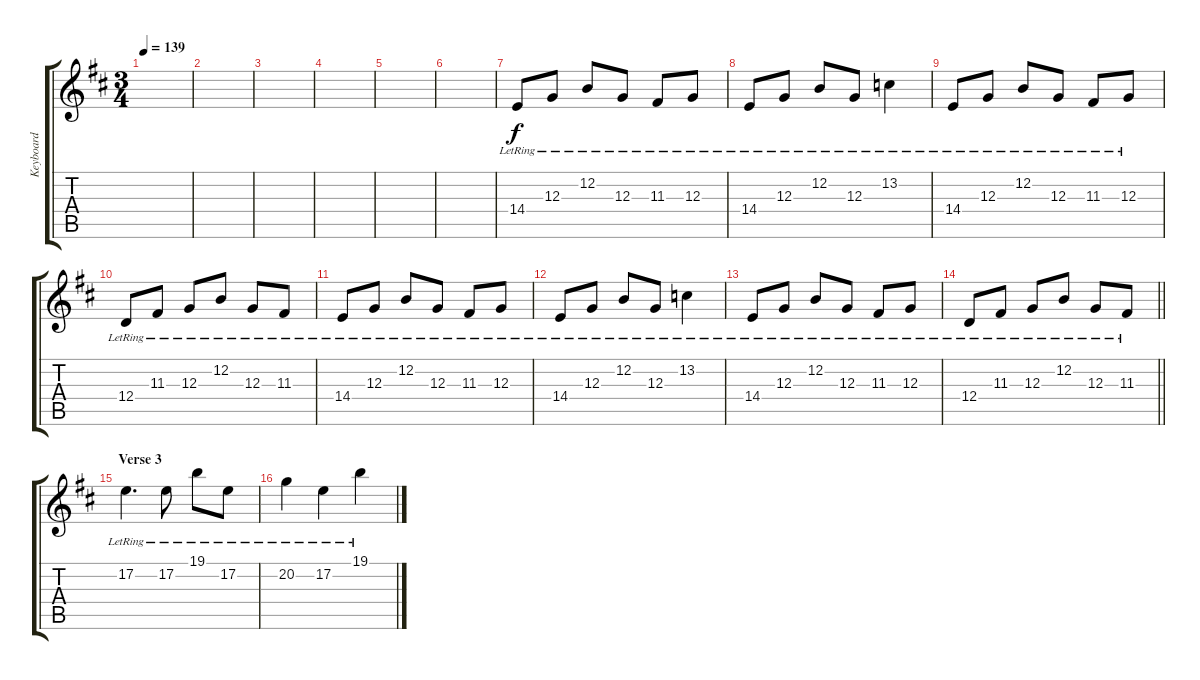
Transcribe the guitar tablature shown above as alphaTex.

\track ("Keyboard" "Keyboard") {instrument brightacousticpiano}
\staff {score tabs}
\tuning (E4 B3 G3 D3 A2 E2) {hide}
\ts (3 4)
\tempo 139
\clef g2
\ks d
|
|
|
|
|
|
14.4{lr}.8{instrument musicbox} 12.3{lr}.8 12.2{lr}.8 12.3{lr}.8 11.3{lr}.8 12.3{lr}.8 |
14.4{lr}.8 12.3{lr}.8 12.2{lr}.8 12.3{lr}.8 13.2{lr}.4 |
14.4{lr}.8 12.3{lr}.8 12.2{lr}.8 12.3{lr}.8 11.3{lr}.8 12.3{lr}.8 |
12.4{lr}.8 11.3{lr}.8 12.3{lr}.8 12.2{lr}.8 12.3{lr}.8 11.3{lr}.8 |
14.4{lr}.8 12.3{lr}.8 12.2{lr}.8 12.3{lr}.8 11.3{lr}.8 12.3{lr}.8 |
14.4{lr}.8 12.3{lr}.8 12.2{lr}.8 12.3{lr}.8 13.2{lr}.4 |
14.4{lr}.8 12.3{lr}.8 12.2{lr}.8 12.3{lr}.8 11.3{lr}.8 12.3{lr}.8 |
\barLineRight lightlight
12.4{lr}.8 11.3{lr}.8 12.3{lr}.8 12.2{lr}.8 12.3{lr}.8 11.3{lr}.8 |
\section ("" "Verse 3")
17.2{lr}.4{d instrument brightacousticpiano} 17.2{lr}.8 19.1{lr}.8 17.2{lr}.8 |
20.2{lr}.4 17.2{lr}.4 19.1{lr}.4
